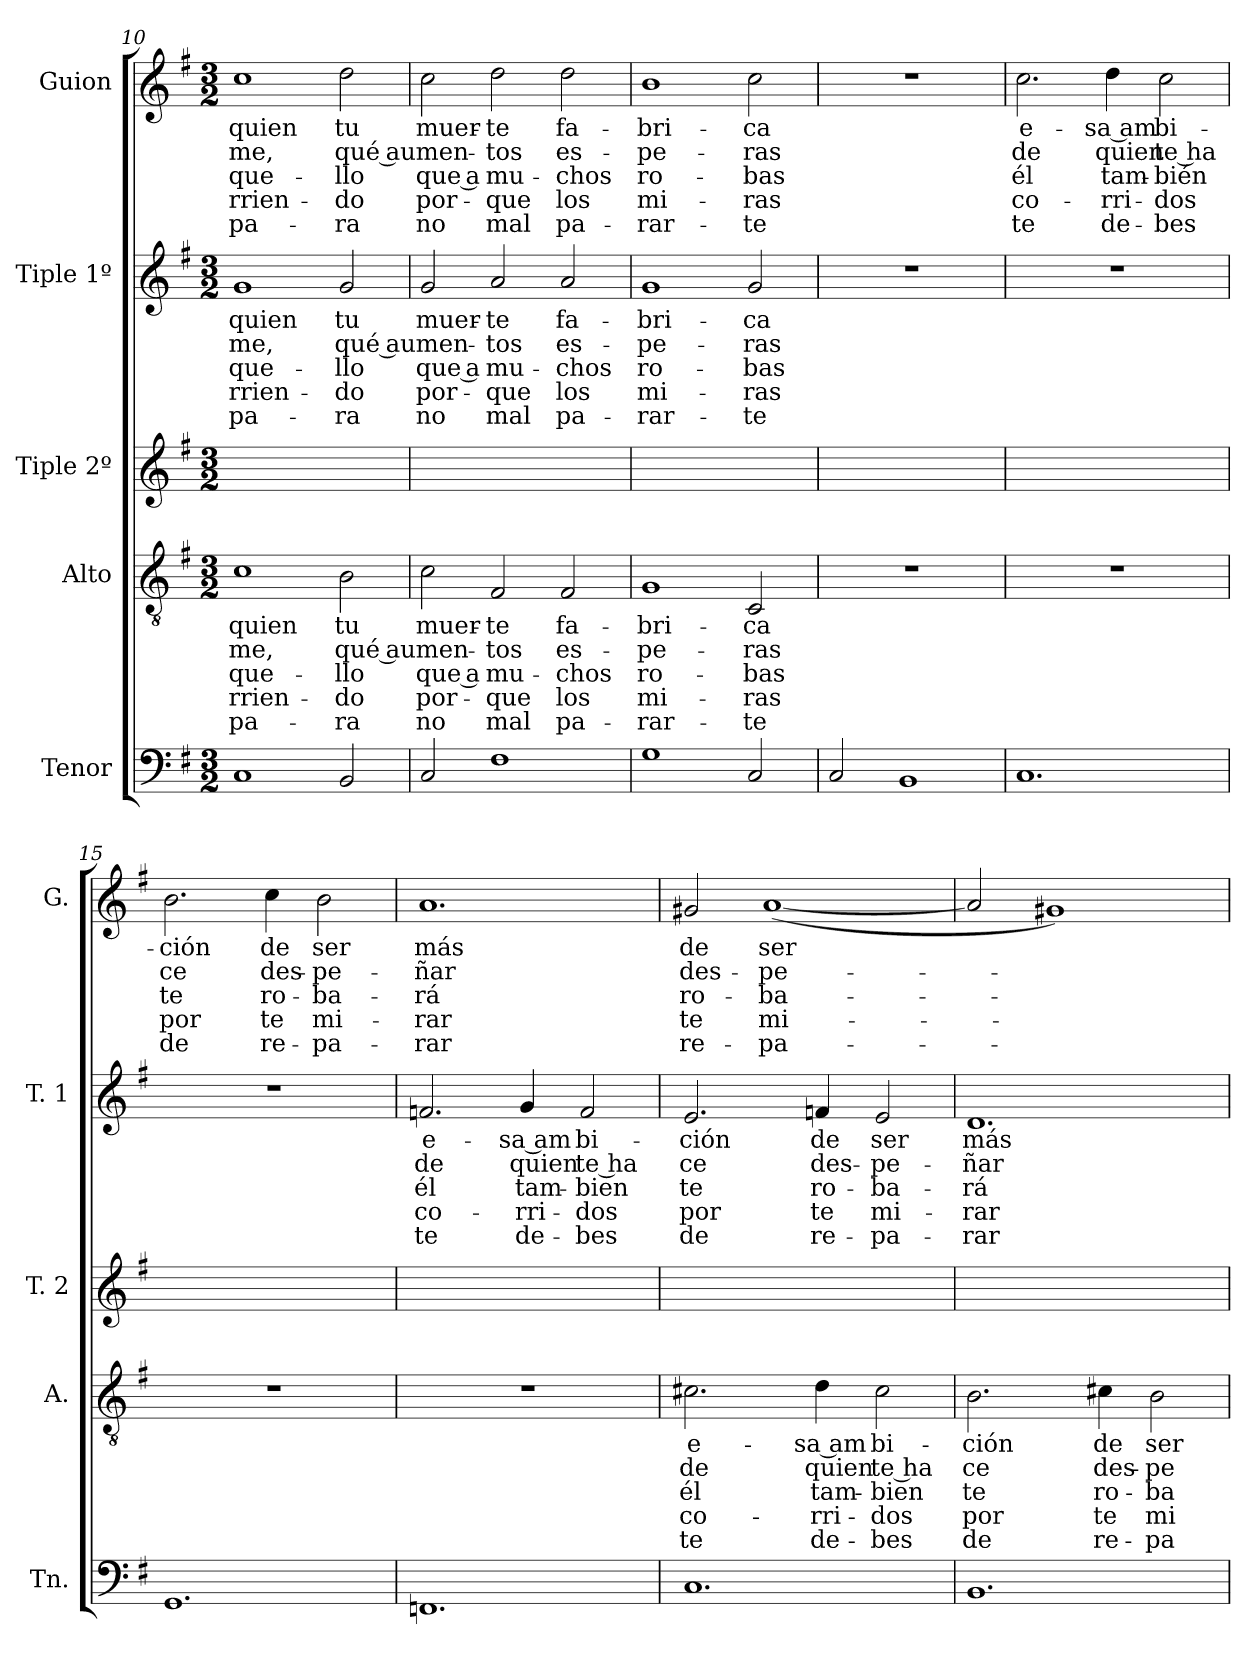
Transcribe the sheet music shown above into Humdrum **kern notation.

**kern	**kern	**text	**text	**text	**text	**text	**kern	**kern	**text	**text	**text	**text	**text	**kern	**text	**text	**text	**text	**text
*part5	*part4	*part4	*part4	*part4	*part4	*part4	*part3	*part2	*part2	*part2	*part2	*part2	*part2	*part1	*part1	*part1	*part1	*part1	*part1
*staff5	*staff4	*staff4	*staff4	*staff4	*staff4	*staff4	*staff3	*staff2	*staff2	*staff2	*staff2	*staff2	*staff2	*staff1	*staff1	*staff1	*staff1	*staff1	*staff1
*I"Tenor	*I"Alto	*	*	*	*	*	*I"Tiple 2º	*I"Tiple 1º	*	*	*	*	*	*I"Guion	*	*	*	*	*
*I'Tn.	*I'A.	*	*	*	*	*	*I'T. 2	*I'T. 1	*	*	*	*	*	*I'G.	*	*	*	*	*
*clefF4	*clefGv2	*	*	*	*	*	*clefG2	*clefG2	*	*	*	*	*	*clefG2	*	*	*	*	*
*k[f#]	*k[f#]	*	*	*	*	*	*k[f#]	*k[f#]	*	*	*	*	*	*k[f#]	*	*	*	*	*
*M3/2	*M3/2	*	*	*	*	*	*M3/2	*M3/2	*	*	*	*	*	*M3/2	*	*	*	*	*
=10	=10	=10	=10	=10	=10	=10	=10	=10	=10	=10	=10	=10	=10	=10	=10	=10	=10	=10	=10
1C	1c	quien	-me,	-que-	-rrien-	pa-	1.ryy	1g	quien	-me,	-que-	-rrien-	pa-	1cc	quien	-me,	-que-	-rrien-	pa-
2BB	2B	tu	qué au	-llo	-do	-ra	.	2g	tu	qué au	-llo	-do	-ra	2dd	tu	qué au	-llo	-do	-ra
=11	=11	=11	=11	=11	=11	=11	=11	=11	=11	=11	=11	=11	=11	=11	=11	=11	=11	=11	=11
2C	2c	muer-	-men-	que a	por-	no	1.ryy	2g	muer-	-men-	que a	por-	no	2cc	muer-	-men-	que a	por-	no
1F#	2F#	-te	-tos	mu-	-que	mal	.	2a	-te	-tos	mu-	-que	mal	2dd	-te	-tos	mu-	-que	mal
.	2F#	fa-	es-	-chos	los	pa-	.	2a	fa-	es-	-chos	los	pa-	2dd	fa-	es-	-chos	los	pa-
=12	=12	=12	=12	=12	=12	=12	=12	=12	=12	=12	=12	=12	=12	=12	=12	=12	=12	=12	=12
1G	1G	-bri-	-pe-	ro-	mi-	-rar-	1.ryy	1g	-bri-	-pe-	ro-	mi-	-rar-	1b	-bri-	-pe-	ro-	mi-	-rar-
2C	2C	-ca	-ras	-bas	-ras	-te	.	2g	-ca	-ras	-bas	-ras	-te	2cc	-ca	-ras	-bas	-ras	-te
=13	=13	=13	=13	=13	=13	=13	=13	=13	=13	=13	=13	=13	=13	=13	=13	=13	=13	=13	=13
2C	1.r	.	.	.	.	.	1.ryy	1.r	.	.	.	.	.	1.r	.	.	.	.	.
1BB	.	.	.	.	.	.	.	.	.	.	.	.	.	.	.	.	.	.	.
=14	=14	=14	=14	=14	=14	=14	=14	=14	=14	=14	=14	=14	=14	=14	=14	=14	=14	=14	=14
1.C	1.r	.	.	.	.	.	1.ryy	1.r	.	.	.	.	.	2.cc	e-	de	él	co-	te
.	.	.	.	.	.	.	.	.	.	.	.	.	.	4dd	-sa am	quien	tam-	-rri-	de-
.	.	.	.	.	.	.	.	.	.	.	.	.	.	2cc	-bi-	te ha	-bién	-dos	-bes
=15	=15	=15	=15	=15	=15	=15	=15	=15	=15	=15	=15	=15	=15	=15	=15	=15	=15	=15	=15
1.GG	1.r	.	.	.	.	.	1.ryy	1.r	.	.	.	.	.	2.b	-ción	-ce	te	por	de
.	.	.	.	.	.	.	.	.	.	.	.	.	.	4cc	de	des-	ro-	te	re-
.	.	.	.	.	.	.	.	.	.	.	.	.	.	2b	ser	-pe-	-ba-	mi-	-pa-
=16	=16	=16	=16	=16	=16	=16	=16	=16	=16	=16	=16	=16	=16	=16	=16	=16	=16	=16	=16
1.FFn	1.r	.	.	.	.	.	1.ryy	2.fn	e-	de	él	co-	te	1.a	más	-ñar	-rá	-rar	-rar
.	.	.	.	.	.	.	.	4g	-sa am	quien	tam-	-rri-	de-	.	.	.	.	.	.
.	.	.	.	.	.	.	.	2f	-bi-	te ha	-bien	-dos	-bes	.	.	.	.	.	.
=17	=17	=17	=17	=17	=17	=17	=17	=17	=17	=17	=17	=17	=17	=17	=17	=17	=17	=17	=17
1.C	2.c#X	e-	de	él	co-	te	1.ryy	2.e	-ción	-ce	te	por	de	2g#X	de	des-	ro-	te	re-
.	.	.	.	.	.	.	.	.	.	.	.	.	.	(>[1a	ser	-pe-	-ba-	mi-	-pa-
.	4d	-sa am	quien	tam-	-rri-	de-	.	4fn	de	des-	ro-	te	re-	.	.	.	.	.	.
.	2c#	-bi-	te ha	-bien	-dos	-bes	.	2e	ser	-pe-	-ba-	mi-	-pa-	.	.	.	.	.	.
=18	=18	=18	=18	=18	=18	=18	=18	=18	=18	=18	=18	=18	=18	=18	=18	=18	=18	=18	=18
1.BB	2.B	-ción	-ce	te	por	de	1.ryy	1.d	más	-ñar	-rá	-rar	-rar	2a]	.	.	.	.	.
.	.	.	.	.	.	.	.	.	.	.	.	.	.	1g#X)	.	.	.	.	.
.	4c#X	de	des-	ro-	te	re-	.	.	.	.	.	.	.	.	.	.	.	.	.
.	2B	ser	-pe-	-ba-	mi-	-pa-	.	.	.	.	.	.	.	.	.	.	.	.	.
=	=	=	=	=	=	=	=	=	=	=	=	=	=	=	=	=	=	=	=
*-	*-	*-	*-	*-	*-	*-	*-	*-	*-	*-	*-	*-	*-	*-	*-	*-	*-	*-	*-
